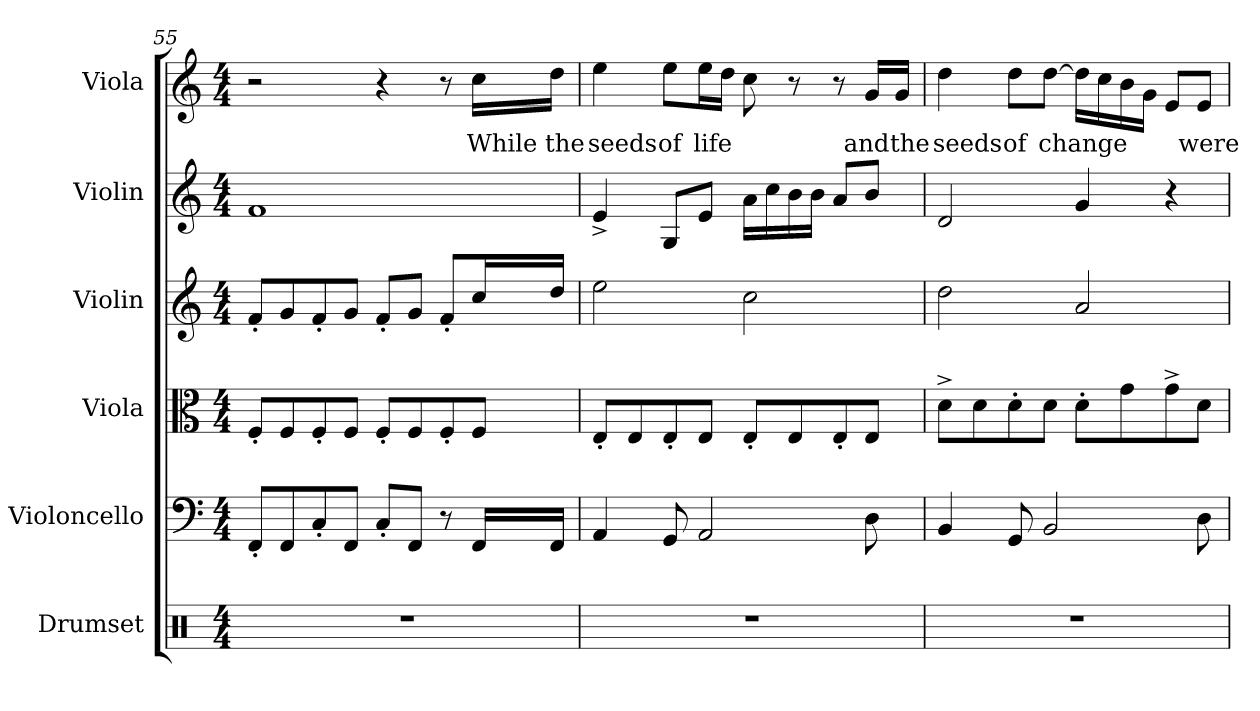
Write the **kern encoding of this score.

**kern	**kern	**kern	**kern	**kern	**kern	**text
*part6	*part5	*part4	*part3	*part2	*part1	*part1
*staff6	*staff5	*staff4	*staff3	*staff2	*staff1	*staff1
*I"Drumset	*I"Violoncello	*I"Viola	*I"Violin	*I"Violin	*I"Viola	*
*I'Drs.	*I'Vc.	*I'Vla.	*I'Vln.	*I'Vln.	*I'Vla.	*
*clefX	*clefF4	*clefC3	*clefG2	*clefG2	*clefG2	*
*k[]	*k[]	*k[]	*k[]	*k[]	*k[]	*
*M4/4	*M4/4	*M4/4	*M4/4	*M4/4	*M4/4	*
=55	=55	=55	=55	=55	=55	=55
1r	8FF'/L	8F'/L	8f'/L	1f	2r	.
.	8FF/	8F/	8g/	.	.	.
.	8C'/	8F'/	8f'/	.	.	.
.	8FF/J	8F/J	8g/J	.	.	.
.	8C'/L	8F'/L	8f'/L	.	4r	.
.	8FF/J	8F/	8g/J	.	.	.
.	8r	8F'/	8f'/L	.	8r	.
.	16FF/LL	8F/J	16cc/L	.	16cc\LL	While
.	16FF/JJ	.	16dd/JJ	.	16dd\JJ	the
=56	=56	=56	=56	=56	=56	=56
1r	4AA/	8E'/L	2ee\	4e^/	4ee\	seeds
.	.	8E/	.	.	.	.
.	8GG/	8E'/	.	8G/L	8ee\L	of
.	2AA/	8E/J	.	8e/J	16ee\L	life
.	.	.	.	.	16dd\JJ	.
.	.	8E'/L	2cc\	16a\LL	8cc\	.
.	.	.	.	16cc\	.	.
.	.	8E/	.	16b\	8r	.
.	.	.	.	16b\JJ	.	.
.	.	8E'/	.	8a/L	8r	.
.	8D\	8E/J	.	8b/J	16g/LL	and
.	.	.	.	.	16g/JJ	the
=57	=57	=57	=57	=57	=57	=57
1r	4BB/	8d^\L	2dd\	2d/	4dd\	seeds
.	.	8d\	.	.	.	.
.	8GG/	8d'\	.	.	8dd\L	of
.	2BB/	8d\J	.	.	[8dd\J	change
.	.	8d'\L	2a/	4g/	16dd\LL]	.
.	.	.	.	.	16cc\	.
.	.	8g\	.	.	16b\	.
.	.	.	.	.	16g\JJ	.
.	.	8g^\	.	4r	8e/L	.
.	8D\	8d\J	.	.	8e/J	were
=	=	=	=	=	=	=
*-	*-	*-	*-	*-	*-	*-
